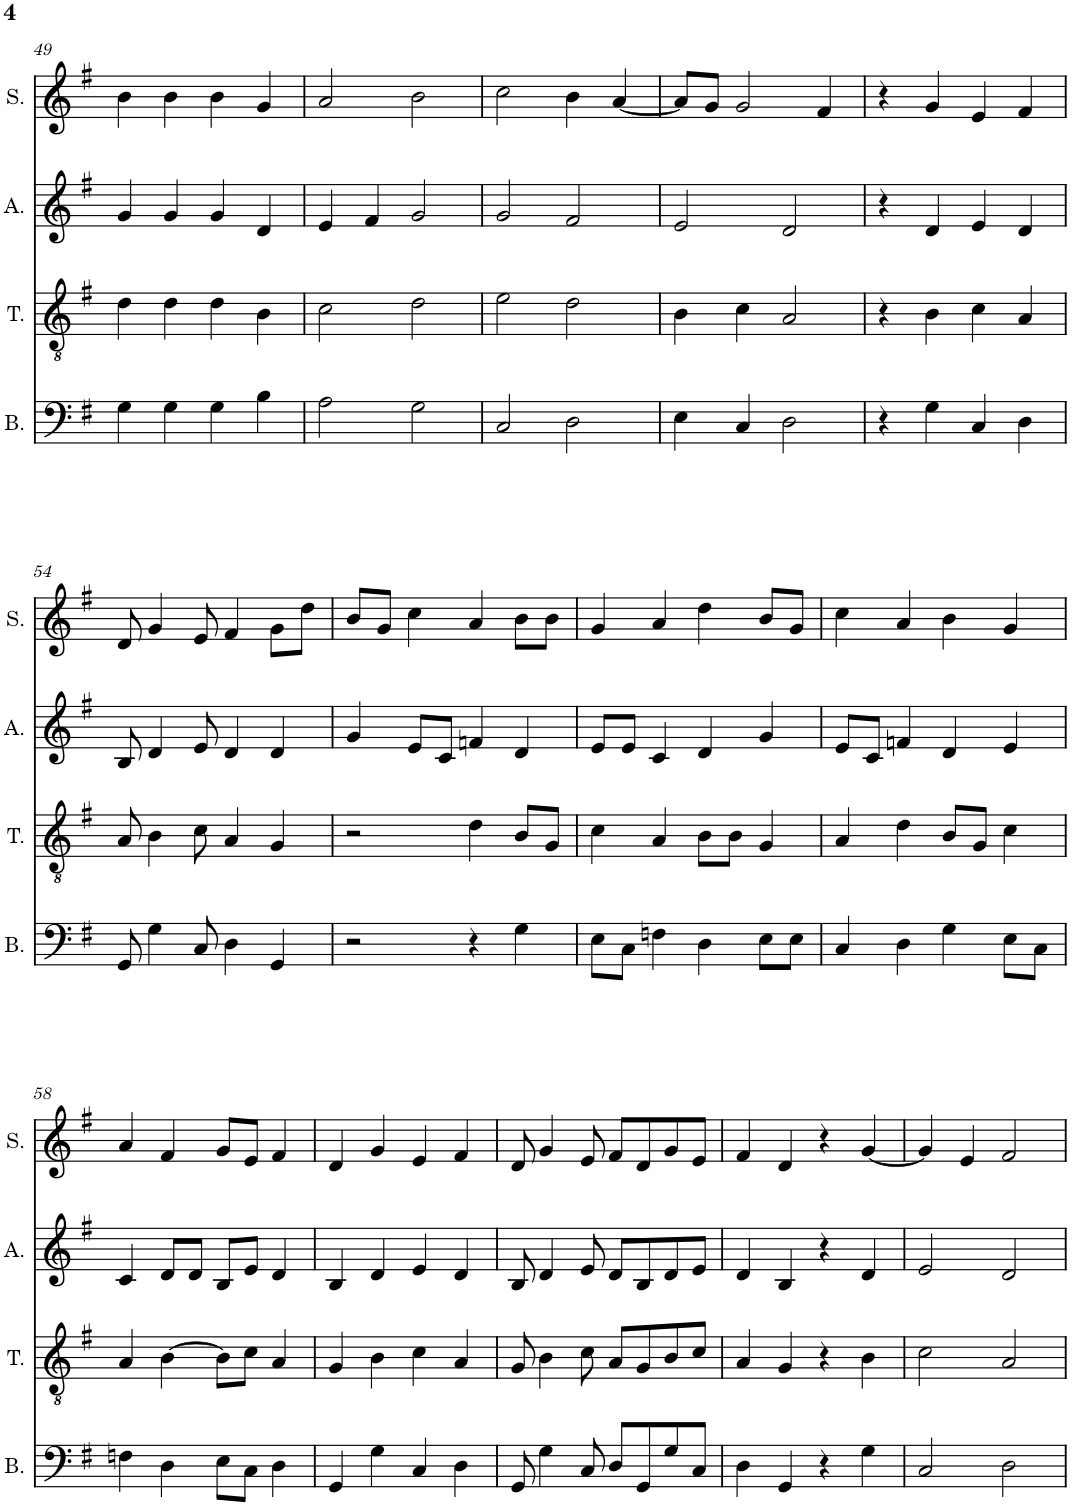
**kern	**kern	**kern	**kern
*part4	*part3	*part2	*part1
*staff4	*staff3	*staff2	*staff1
*I"Basse	*I"Ténor	*I"Alto	*I"Soprano
*I'B.	*I'T.	*I'A.	*I'S.
!!LO:PB:g=z
*clefF4	*clefGv2	*clefG2	*clefG2
*k[f#]	*k[f#]	*k[f#]	*k[f#]
*M2/2	*M2/2	*M2/2	*M2/2
=49	=49	=49	=49
4G\	4d\	4g/	4b\
4G\	4d\	4g/	4b\
4G\	4d\	4g/	4b\
4B\	4B\	4d/	4g/
=50	=50	=50	=50
2A\	2c\	4e/	2a/
.	.	4f#/	.
2G\	2d\	2g/	2b\
=51	=51	=51	=51
2C/	2e\	2g/	2cc\
2D\	2d\	2f#/	4b\
.	.	.	[4a/
=52	=52	=52	=52
4E\	4B\	2e/	8a/L]
.	.	.	8g/J
4C/	4c\	.	2g/
2D\	2A/	2d/	.
.	.	.	4f#/
=53	=53	=53	=53
*	*	*	*MM150
4r	4r	4r	4r
4G\	4B\	4d/	4g/
4C/	4c\	4e/	4e/
4D\	4A/	4d/	4f#/
!!LO:LB:g=z
=54	=54	=54	=54
8GG/	8A/	8B/	8d/
4G\	4B\	4d/	4g/
8C/	8c\	8e/	8e/
4D\	4A/	4d/	4f#/
4GG/	4G/	4d/	8g\L
.	.	.	8dd\J
=55	=55	=55	=55
2r	2r	4g/	8b/L
.	.	.	8g/J
.	.	8e/L	4cc\
.	.	8c/J	.
4r	4d\	4fn/	4a/
4G\	8B/L	4d/	8b\L
.	8G/J	.	8b\J
=56	=56	=56	=56
8E\L	4c\	8e/L	4g/
8C\J	.	8e/J	.
4Fn\	4A/	4c/	4a/
4D\	8B\L	4d/	4dd\
.	8B\J	.	.
8E\L	4G/	4g/	8b/L
8E\J	.	.	8g/J
=57	=57	=57	=57
4C/	4A/	8e/L	4cc\
.	.	8c/J	.
4D\	4d\	4fn/	4a/
4G\	8B/L	4d/	4b\
.	8G/J	.	.
8E\L	4c\	4e/	4g/
8C\J	.	.	.
!!LO:LB:g=z
=58	=58	=58	=58
4Fn\	4A/	4c/	4a/
4D\	[4B\	8d/L	4f#/
.	.	8d/J	.
8E\L	8B\L]	8B/L	8g/L
8C\J	8c\J	8e/J	8e/J
4D\	4A/	4d/	4f#/
=59	=59	=59	=59
4GG/	4G/	4B/	4d/
4G\	4B\	4d/	4g/
4C/	4c\	4e/	4e/
4D\	4A/	4d/	4f#/
=60	=60	=60	=60
8GG/	8G/	8B/	8d/
4G\	4B\	4d/	4g/
8C/	8c\	8e/	8e/
8D/L	8A/L	8d/L	8f#/L
8GG/	8G/	8B/	8d/
8G/	8B/	8d/	8g/
8C/J	8c/J	8e/J	8e/J
=61	=61	=61	=61
4D\	4A/	4d/	4f#/
4GG/	4G/	4B/	4d/
4r	4r	4r	4r
4G\	4B\	4d/	[4g/
=62	=62	=62	=62
*	*	*	*MM130
2C/	2c\	2e/	4g/]
.	.	.	4e/
*	*	*	*MM110
2D\	2A/	2d/	2f#/
=	=	=	=
*-	*-	*-	*-
